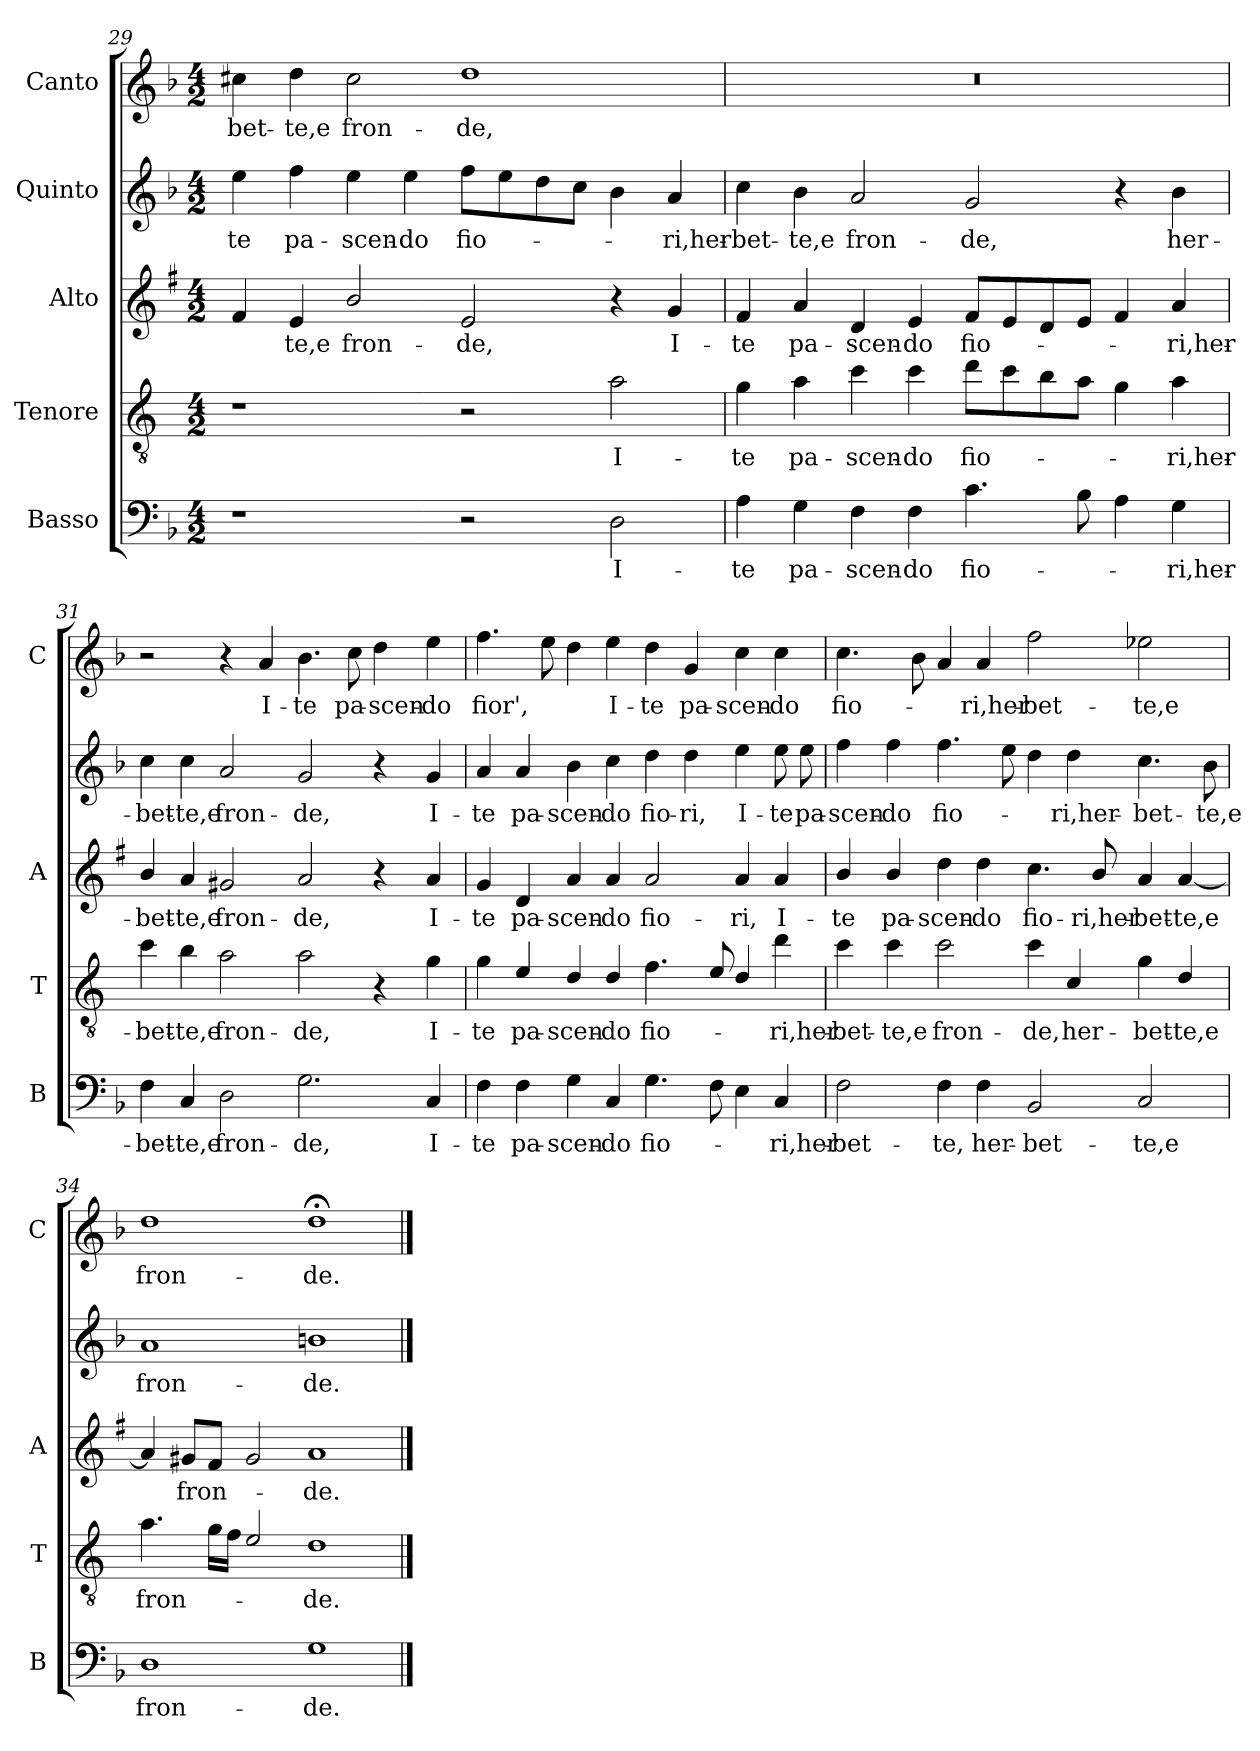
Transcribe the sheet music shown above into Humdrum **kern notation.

**kern	**text	**kern	**text	**kern	**text	**kern	**text	**kern	**text
*part5	*part5	*part4	*part4	*part3	*part3	*part2	*part2	*part1	*part1
*staff5	*staff5	*staff4	*staff4	*staff3	*staff3	*staff2	*staff2	*staff1	*staff1
*I"Basso	*	*I"Tenore	*	*I"Alto	*	*I"Quinto	*	*I"Canto	*
*I'B	*	*I'T	*	*I'A	*	*	*	*I'C	*
!!LO:LB:g=z
*clefF4	*	*clefGv2	*	*clefG2	*	*clefG2	*	*clefG2	*
*	*	*ITrd4c7	*	*ITrd1c2	*	*	*	*	*
*k[b-]	*	*k[b-]	*	*k[b-]	*	*k[b-]	*	*k[b-]	*
*F:	*	*F:	*	*F:	*	*F:	*	*F:	*
*M4/2	*	*M4/2	*	*M4/2	*	*M4/2	*	*M4/2	*
=29	=29	=29	=29	=29	=29	=29	=29	=29	=29
!	!	!	!	!	!	!	!LO:LY:b	!	!LO:LY:b
1r	.	1r	.	4e/	.	4ee\	-te	4cc#X\	-bet-
!	!	!	!	!	!LO:LY:b	!	!LO:LY:b	!	!LO:LY:b
.	.	.	.	4d/	-te,e	4ff\	pa-	4dd\	-te,e
!	!	!	!	!	!LO:LY:b	!	!LO:LY:b	!	!LO:LY:b
.	.	.	.	2a/	fron-	4ee\	-scen-	2cc#\	fron-
!	!	!	!	!	!	!	!LO:LY:b	!	!
.	.	.	.	.	.	4ee\	-do	.	.
!	!	!	!	!	!LO:LY:b	!	!LO:LY:b	!	!LO:LY:b
2r	.	2r	.	2d/	-de,	8ff\L	fio-	1dd	-de,
.	.	.	.	.	.	8ee\	.	.	.
.	.	.	.	.	.	8dd\	.	.	.
.	.	.	.	.	.	8cc\J	.	.	.
!	!LO:LY:b	!	!LO:LY:b	!	!	!	!	!	!
2D\	I-	2d\	I-	4r	.	4b-\	.	.	.
!	!	!	!	!	!LO:LY:b	!	!LO:LY:b	!	!
.	.	.	.	4f/	I-	4a/	-ri,her-	.	.
=30	=30	=30	=30	=30	=30	=30	=30	=30	=30
!	!LO:LY:b	!	!LO:LY:b	!	!LO:LY:b	!	!LO:LY:b	!	!
4A\	-te	4c\	-te	4e/	-te	4cc\	-bet-	0r	.
!	!LO:LY:b	!	!LO:LY:b	!	!LO:LY:b	!	!LO:LY:b	!	!
4G\	pa-	4d\	pa-	4g/	pa-	4b-\	-te,e	.	.
!	!LO:LY:b	!	!LO:LY:b	!	!LO:LY:b	!	!LO:LY:b	!	!
4F\	-scen-	4f\	-scen-	4c/	-scen-	2a/	fron-	.	.
!	!LO:LY:b	!	!LO:LY:b	!	!LO:LY:b	!	!	!	!
4F\	-do	4f\	-do	4d/	-do	.	.	.	.
!	!LO:LY:b	!	!LO:LY:b	!	!LO:LY:b	!	!LO:LY:b	!	!
4.c\	fio-	8g\L	fio-	8e/L	fio-	2g/	-de,	.	.
.	.	8f\	.	8d/	.	.	.	.	.
.	.	8e\	.	8c/	.	.	.	.	.
8B-\	.	8d\J	.	8d/J	.	.	.	.	.
4A\	.	4c\	.	4e/	.	4r	.	.	.
!	!LO:LY:b	!	!LO:LY:b	!	!LO:LY:b	!	!LO:LY:b	!	!
4G\	-ri,her-	4d\	-ri,her-	4g/	-ri,her-	4b-\	her-	.	.
=31	=31	=31	=31	=31	=31	=31	=31	=31	=31
!	!LO:LY:b	!	!LO:LY:b	!	!LO:LY:b	!	!LO:LY:b	!	!
4F\	-bet-	4f\	-bet-	4a/	-bet-	4cc\	-bet-	2r	.
!	!LO:LY:b	!	!LO:LY:b	!	!LO:LY:b	!	!LO:LY:b	!	!
4C/	-te,e	4e\	-te,e	4g/	-te,e	4cc\	-te,e	.	.
!	!LO:LY:b	!	!LO:LY:b	!	!LO:LY:b	!	!LO:LY:b	!	!
2D\	fron-	2d\	fron-	2f#X/	fron-	2a/	fron-	4r	.
!	!	!	!	!	!	!	!	!	!LO:LY:b
.	.	.	.	.	.	.	.	4a/	I-
!	!LO:LY:b	!	!LO:LY:b	!	!LO:LY:b	!	!LO:LY:b	!	!LO:LY:b
2.G\	-de,	2d\	-de,	2g/	-de,	2g/	-de,	4.b-\	-te
!	!	!	!	!	!	!	!	!	!LO:LY:b
.	.	.	.	.	.	.	.	8cc\	pa-
!	!	!	!	!	!	!	!	!	!LO:LY:b
.	.	4r	.	4r	.	4r	.	4dd\	-scen-
!	!LO:LY:b	!	!LO:LY:b	!	!LO:LY:b	!	!LO:LY:b	!	!LO:LY:b
4C/	I-	4c\	I-	4g/	I-	4g/	I-	4ee\	-do
!!LO:PB:g=z
=32	=32	=32	=32	=32	=32	=32	=32	=32	=32
!	!LO:LY:b	!	!LO:LY:b	!	!LO:LY:b	!	!LO:LY:b	!	!LO:LY:b
4F\	-te	4c\	-te	4f/	-te	4a/	-te	4.ff\	fior',
!	!LO:LY:b	!	!LO:LY:b	!	!LO:LY:b	!	!LO:LY:b	!	!
4F\	pa-	4A/	pa-	4c/	pa-	4a/	pa-	.	.
.	.	.	.	.	.	.	.	8ee\	.
!	!LO:LY:b	!	!LO:LY:b	!	!LO:LY:b	!	!LO:LY:b	!	!
4G\	-scen-	4G/	-scen-	4g/	-scen-	4b-\	-scen-	4dd\	.
!	!LO:LY:b	!	!LO:LY:b	!	!LO:LY:b	!	!LO:LY:b	!	!LO:LY:b
4C/	-do	4G/	-do	4g/	-do	4cc\	-do	4ee\	I-
!	!LO:LY:b	!	!LO:LY:b	!	!LO:LY:b	!	!LO:LY:b	!	!LO:LY:b
4.G\	fio-	4.B-\	fio-	2g/	fio-	4dd\	fio-	4dd\	-te
!	!	!	!	!	!	!	!LO:LY:b	!	!LO:LY:b
.	.	.	.	.	.	4dd\	-ri,	4g/	pa-
8F\	.	8A/	.	.	.	.	.	.	.
!	!	!	!	!	!LO:LY:b	!	!LO:LY:b	!	!LO:LY:b
4E\	.	4G/	.	4g/	-ri,	4ee\	I-	4cc\	-scen-
!	!LO:LY:b	!	!LO:LY:b	!	!LO:LY:b	!	!LO:LY:b	!	!LO:LY:b
4C/	-ri,her-	4g\	-ri,her-	4g/	I-	8ee\	-te	4cc\	-do
!	!	!	!	!	!	!	!LO:LY:b	!	!
.	.	.	.	.	.	8ee\	pa-	.	.
=33	=33	=33	=33	=33	=33	=33	=33	=33	=33
!	!LO:LY:b	!	!LO:LY:b	!	!LO:LY:b	!	!LO:LY:b	!	!LO:LY:b
2F\	-bet-	4f\	-bet-	4a/	-te	4ff\	-scen-	4.cc\	fio-
!	!	!	!LO:LY:b	!	!LO:LY:b	!	!LO:LY:b	!	!
.	.	4f\	-te,e	4a/	pa-	4ff\	-do	.	.
.	.	.	.	.	.	.	.	8b-\	.
!	!LO:LY:b	!	!LO:LY:b	!	!LO:LY:b	!	!LO:LY:b	!	!
4F\	-te,	2f\	fron-	4cc\	-scen-	4.ff\	fio-	4a/	.
!	!LO:LY:b	!	!	!	!LO:LY:b	!	!	!	!LO:LY:b
4F\	her-	.	.	4cc\	-do	.	.	4a/	-ri,her-
.	.	.	.	.	.	8ee\	.	.	.
!	!LO:LY:b	!	!LO:LY:b	!	!LO:LY:b	!	!	!	!LO:LY:b
2BB-/	-bet-	4f\	-de,	4.b-\	fio-	4dd\	.	2ff\	-bet-
!	!	!	!LO:LY:b	!	!	!	!LO:LY:b	!	!
.	.	4F/	her-	.	.	4dd\	-ri,her-	.	.
!	!	!	!	!	!LO:LY:b	!	!	!	!
.	.	.	.	8a/	-ri,her-	.	.	.	.
!	!LO:LY:b	!	!LO:LY:b	!	!LO:LY:b	!	!LO:LY:b	!	!LO:LY:b
2C/	-te,e	4c\	-bet-	4g/	-bet-	4.cc\	-bet-	2ee-X\	-te,e
!	!	!	!LO:LY:b	!	!LO:LY:b	!	!	!	!
.	.	4G/	-te,e	[4g/	-te,e	.	.	.	.
!	!	!	!	!	!	!	!LO:LY:b	!	!
.	.	.	.	.	.	8b-\	-te,e	.	.
=34	=34	=34	=34	=34	=34	=34	=34	=34	=34
!	!LO:LY:b	!	!LO:LY:b	!	!	!	!LO:LY:b	!	!LO:LY:b
1D	fron-	4.d\	fron-	4g/]	.	1a	fron-	1dd	fron-
!	!	!	!	!	!LO:LY:b	!	!	!	!
.	.	.	.	8f#X/L	fron-	.	.	.	.
.	.	16c\LL	.	8e/J	.	.	.	.	.
.	.	16B-\JJ	.	.	.	.	.	.	.
.	.	2A/	.	2f#/	.	.	.	.	.
!	!LO:LY:b	!	!LO:LY:b	!	!LO:LY:b	!	!LO:LY:b	!	!LO:LY:b
1G	-de.	1G	-de.	1g	-de.	1bn	-de.	1dd;<	-de.
==	==	==	==	==	==	==	==	==	==
*-	*-	*-	*-	*-	*-	*-	*-	*-	*-
